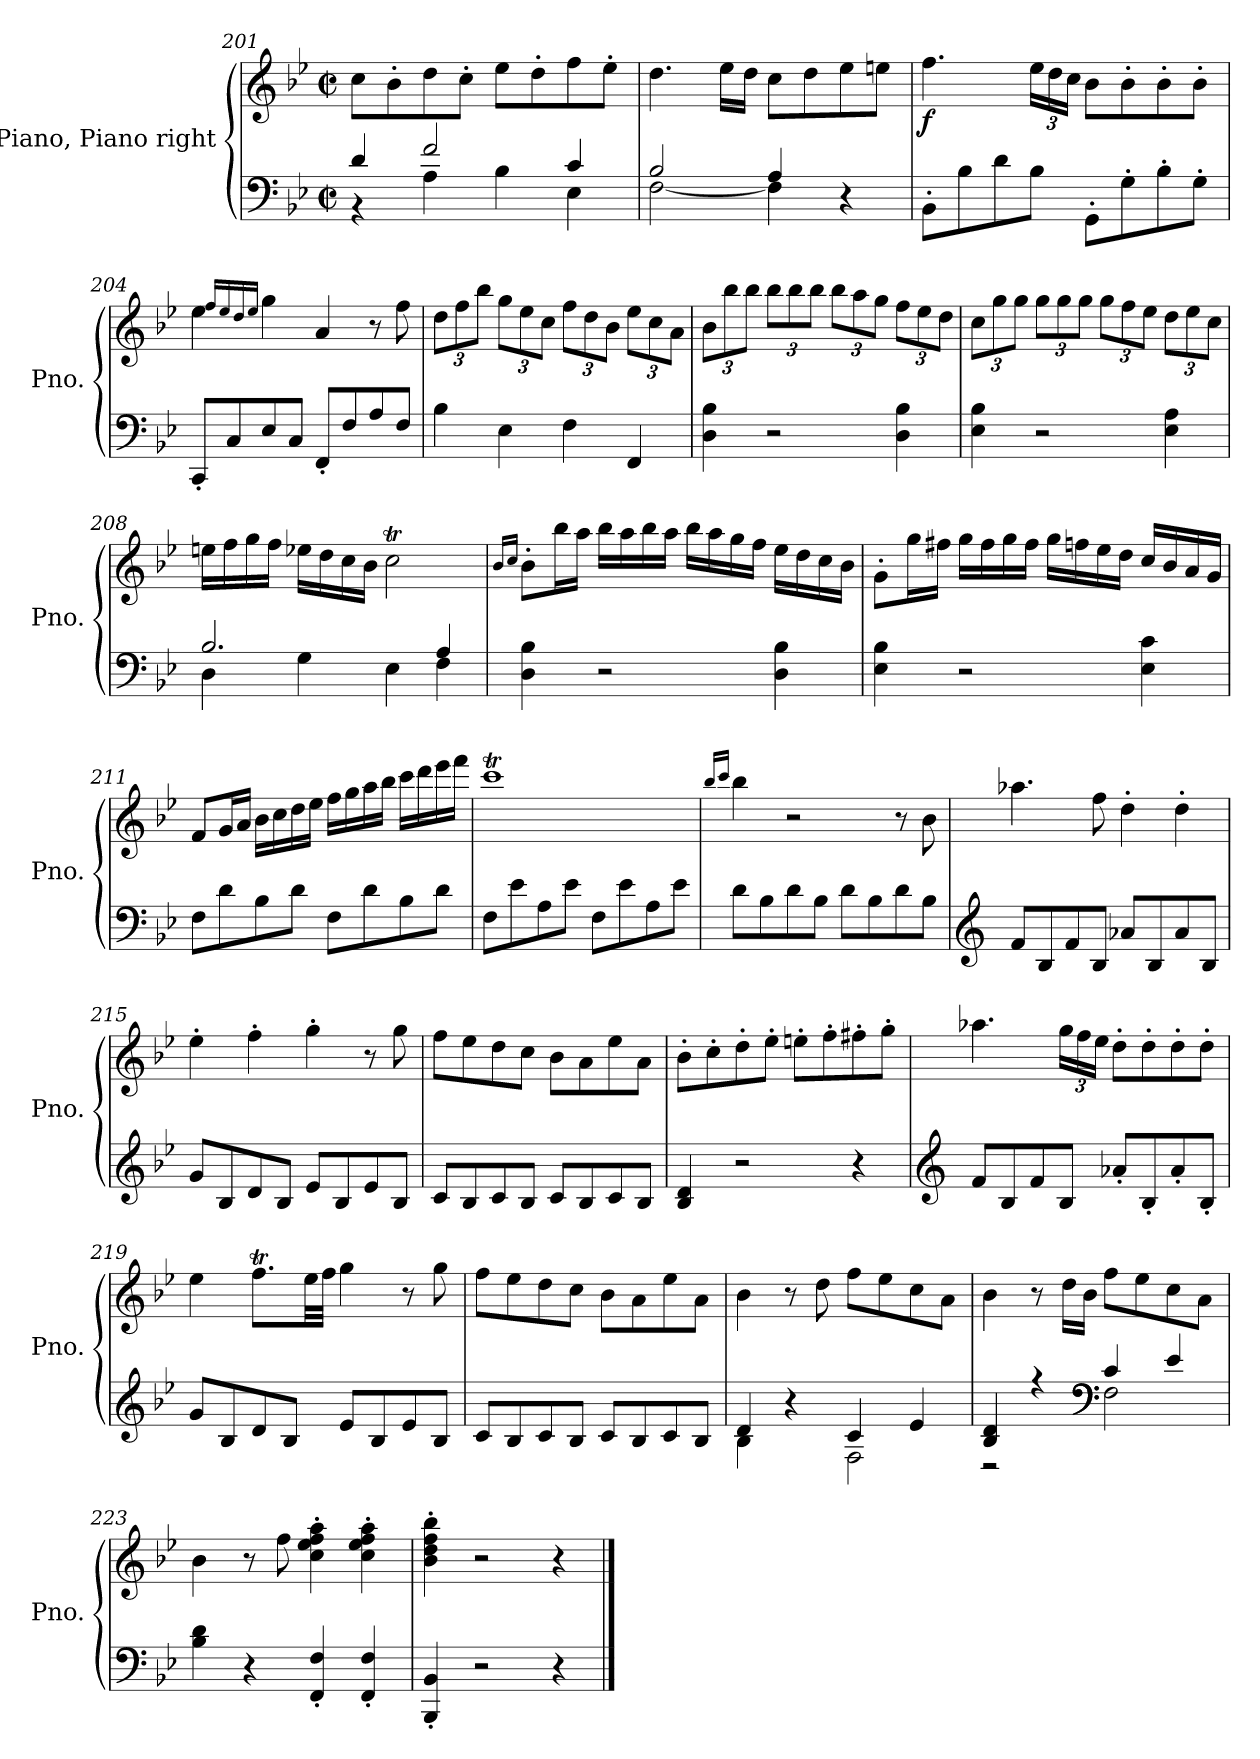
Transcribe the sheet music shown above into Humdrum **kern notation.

**kern	**kern	**dynam
*part1	*part1	*part1
*staff2	*staff1	*staff1/2
*I"Piano, Piano right	*	*
*I'Pno.	*	*
!!LO:LB:g=z
*clefF4	*clefG2	*
*k[b-e-]	*k[b-e-]	*
*M2/2	*M2/2	*
*met(c|)	*met(c|)	*
=201	=201	=201
*^	*	*
4d/	4r	8cc\L	.
.	.	8b-'\	.
2f/	4A\	8dd\	.
.	.	8cc'\J	.
.	4B-\	8ee-\L	.
.	.	8dd'\	.
4c/	4E-\	8ff\	.
.	.	8ee-'\J	.
=202	=202	=202	=202
2B-/	[2F\	4.dd\	.
.	.	16ee-\LL	.
.	.	16dd\JJ	.
4A/	4F\]	8cc\L	.
.	.	8dd\	.
4r	4ryy	8ee-\	.
.	.	8een\J	.
*v	*v	*	*
=203	=203	=203
!	!	!LO:DY:b
8BB-'\L	4.ff\	f
8B-\	.	.
8d\	.	.
*	*Xbrackettup	*
8B-\J	24ee-\LL	.
.	24dd\	.
.	24cc\JJ	.
8GG'\L	8b-\L	.
8G'\	8b-'\	.
8B-'\	8b-'\	.
8G'\J	8b-'\J	.
=204	=204	=204
8CC'/L	4ee-\	.
8C/	.	.
.	16qff/LL	.
.	16qee-/	.
.	16qdd/	.
.	16qee-/JJ	.
8E-/	4gg\	.
8C/J	.	.
8FF'/L	4a/	.
8F/	.	.
8A/	8r	.
8F/J	8ff\	.
!!LO:LB:g=z
=205	=205	=205
4B-\	12dd\L	.
.	12ff\	.
.	12bb-\J	.
4E-\	12gg\L	.
.	12ee-\	.
.	12cc\J	.
4F\	12ff\L	.
.	12dd\	.
.	12b-\J	.
4FF/	12ee-\L	.
.	12cc\	.
.	12a\J	.
=206	=206	=206
4D\ 4B-\	12b-\L	.
.	12bb-\	.
.	12bb-\J	.
2r	12bb-\L	.
.	12bb-\	.
.	12bb-\J	.
.	12bb-\L	.
.	12aa\	.
.	12gg\J	.
4D\ 4B-\	12ff\L	.
.	12ee-\	.
.	12dd\J	.
=207	=207	=207
4E-\ 4B-\	12cc\L	.
.	12gg\	.
.	12gg\J	.
2r	12gg\L	.
.	12gg\	.
.	12gg\J	.
.	12gg\L	.
.	12ff\	.
.	12ee-\J	.
4E-\ 4A\	12dd\L	.
.	12ee-\	.
.	12cc\J	.
=208	=208	=208
*^	*	*
2.B-/	4D\	16een\LL	.
.	.	16ff\	.
.	.	16gg\	.
.	.	16ff\JJ	.
.	4G\	16ee-X\LL	.
.	.	16dd\	.
.	.	16cc\	.
.	.	16b-\JJ	.
.	4E-\	2ccT\	.
4A/	4F\	.	.
*v	*v	*	*
!!LO:LB:g=z
=209	=209	=209
.	16qb-/LL	.
.	16qcc/JJ	.
4D\ 4B-\	8b-'\L	.
.	16bb-\L	.
.	16aa\JJ	.
2r	16bb-\LL	.
.	16aa\	.
.	16bb-\	.
.	16aa\JJ	.
.	16bb-\LL	.
.	16aa\	.
.	16gg\	.
.	16ff\JJ	.
4D\ 4B-\	16ee-\LL	.
.	16dd\	.
.	16cc\	.
.	16b-\JJ	.
=210	=210	=210
4E-\ 4B-\	8g'\L	.
.	16gg\L	.
.	16ff#X\JJ	.
2r	16gg\LL	.
.	16ff#\	.
.	16gg\	.
.	16ff#\JJ	.
.	16gg\LL	.
.	16ffn\	.
.	16ee-\	.
.	16dd\JJ	.
4E-\ 4c\	16cc/LL	.
.	16b-/	.
.	16a/	.
.	16g/JJ	.
=211	=211	=211
8F\L	8f/L	.
8d\	16g/L	.
.	16a/JJ	.
8B-\	16b-\LL	.
.	16cc\	.
8d\J	16dd\	.
.	16ee-\JJ	.
8F\L	16ff\LL	.
.	16gg\	.
8d\	16aa\	.
.	16bb-\JJ	.
8B-\	16ccc\LL	.
.	16ddd\	.
8d\J	16eee-\	.
.	16fff\JJ	.
!!LO:PB:g=z
=212	=212	=212
8F\L	1cccT	.
8e-\	.	.
8A\	.	.
8e-\J	.	.
8F\L	.	.
8e-\	.	.
8A\	.	.
8e-\J	.	.
=213	=213	=213
.	16qbb-/LL	.
.	16qccc/JJ	.
8d\L	4bb-\	.
8B-\	.	.
8d\	2r	.
8B-\J	.	.
8d\L	.	.
8B-\	.	.
8d\	8r	.
8B-\J	8b-\	.
=214	=214	=214
*clefG2	*	*
8f/L	4.aa-X\	.
8B-/	.	.
8f/	.	.
8B-/J	8ff\	.
8a-X/L	4dd'\	.
8B-/	.	.
8a-/	4dd'\	.
8B-/J	.	.
=215	=215	=215
8g/L	4ee-'\	.
8B-/	.	.
8d/	4ff'\	.
8B-/J	.	.
8e-/L	4gg'\	.
8B-/	.	.
8e-/	8r	.
8B-/J	8gg\	.
!!LO:LB:g=z
=216	=216	=216
8c/L	8ff\L	.
8B-/	8ee-\	.
8c/	8dd\	.
8B-/J	8cc\J	.
8c/L	8b-\L	.
8B-/	8a\	.
8c/	8ee-\	.
8B-/J	8a\J	.
=217	=217	=217
4B-/ 4d/	8b-'\L	.
.	8cc'\	.
2r	8dd'\	.
.	8ee-'\J	.
.	8een'\L	.
.	8ff'\	.
4r	8ff#X'\	.
.	8gg'\J	.
=218	=218	=218
*clefG2	*	*
8f/L	4.aa-X\	.
8B-/	.	.
8f/	.	.
8B-/J	24gg\LL	.
.	24ff\	.
.	24ee-\JJ	.
8a-X'/L	8dd'\L	.
8B-'/	8dd'\	.
8a-'/	8dd'\	.
8B-'/J	8dd'\J	.
=219	=219	=219
8g/L	4ee-\	.
8B-/	.	.
8d/	8.ffT\L	.
8B-/J	.	.
.	32ee-\LL	.
.	32ff\JJJ	.
8e-/L	4gg\	.
8B-/	.	.
8e-/	8r	.
8B-/J	8gg\	.
!!LO:LB:g=z
=220	=220	=220
8c/L	8ff\L	.
8B-/	8ee-\	.
8c/	8dd\	.
8B-/J	8cc\J	.
8c/L	8b-\L	.
8B-/	8a\	.
8c/	8ee-\	.
8B-/J	8a\J	.
=221	=221	=221
*^	*	*
4d/	4B-\	4b-\	.
4r	4ryy	8r	.
.	.	8dd\	.
4c/	2F\	8ff\L	.
.	.	8ee-\	.
4e-/	.	8cc\	.
.	.	8a\J	.
=222	=222	=222	=222
4B-/ 4d/	2r	4b-\	.
4r	.	8r	.
.	.	16dd\LL	.
.	.	16b-\JJ	.
*clefF4	*	*	*
4c/	2F\	8ff\L	.
.	.	8ee-\	.
4e-/	.	8cc\	.
.	.	8a\J	.
*v	*v	*	*
=223	=223	=223
4B-\ 4d\	4b-\	.
4r	8r	.
.	8ff\	.
4FF/' 4F/'	4cc\' 4ee-\' 4ff\' 4aa\'	.
4FF/' 4F/'	4cc\' 4ee-\' 4ff\' 4aa\'	.
=224	=224	=224
4BBB-/' 4BB-/'	4b-\' 4dd\' 4ff\' 4bb-\'	.
2r	2r	.
4r	4r	.
==	==	==
*-	*-	*-
